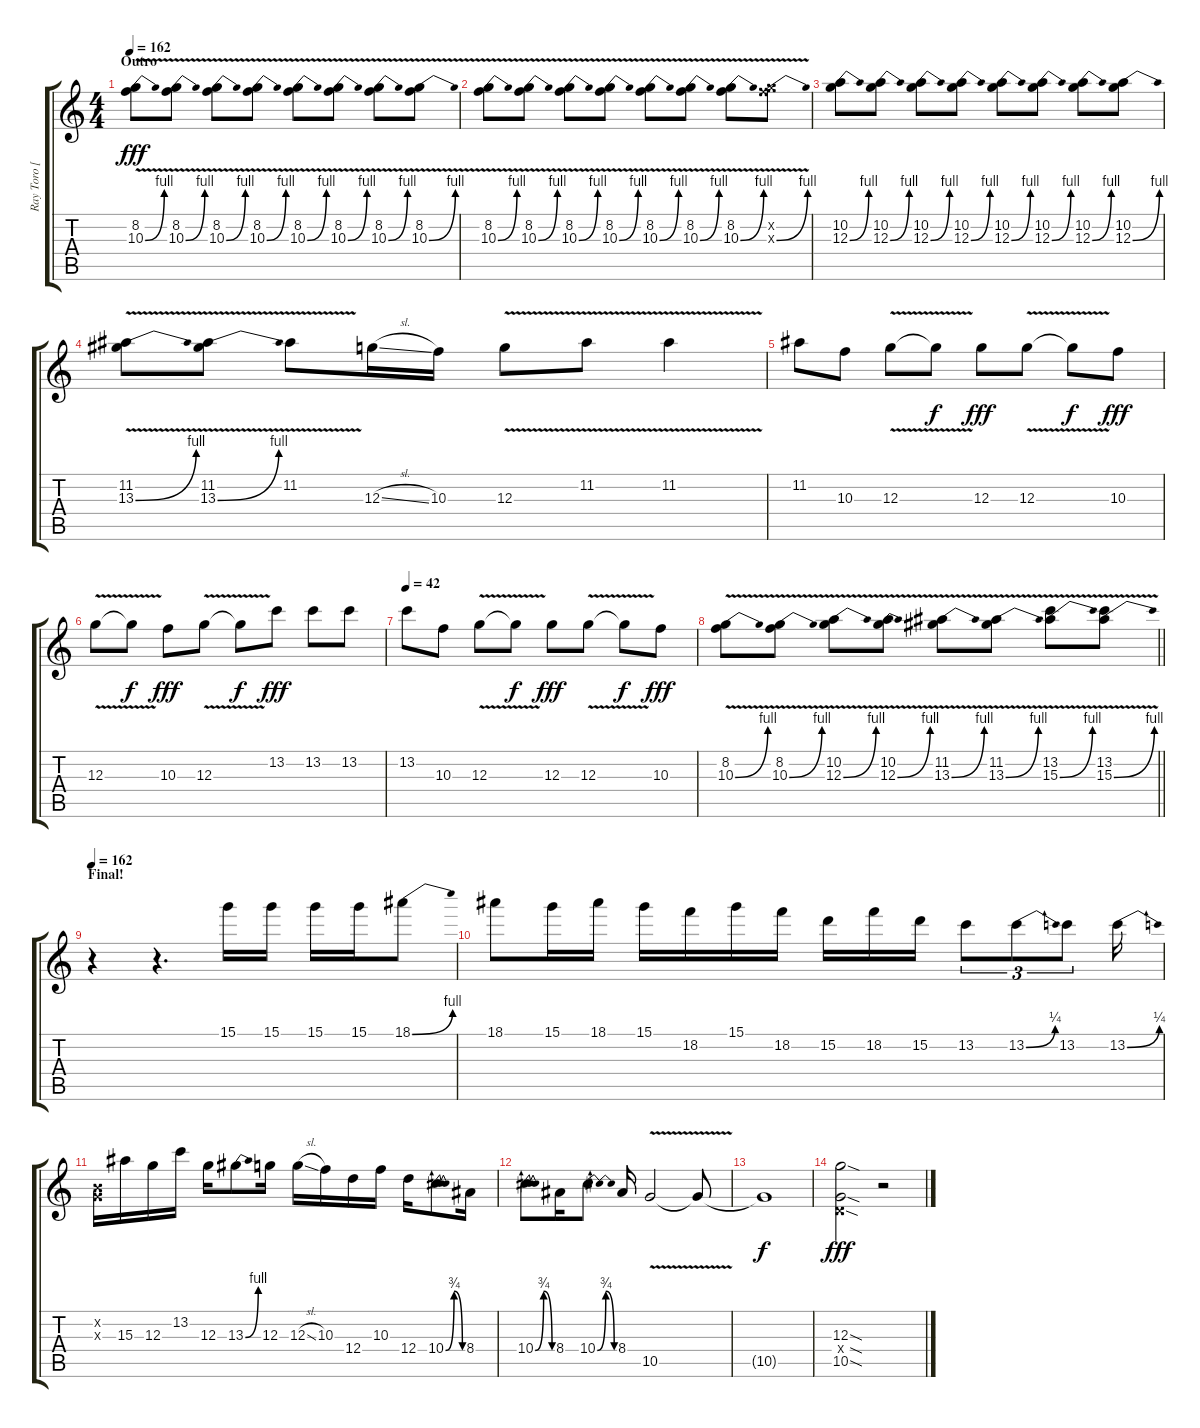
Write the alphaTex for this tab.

\track ("Ray Toro [Guitar]" "Ray Toro [") {instrument overdrivenguitar}
\staff {score tabs}
\tuning (E4 B3 G3 D3 A2 E2) {hide}
\ts (4 4)
\section ("" "Outro")
\tempo 162
\clef g2
\ks c
(8.2 10.3{be (bend 0 0 60 4) v}).8{dy fff} (8.2 10.3{be (bend 0 0 60 4) v}).8 (8.2 10.3{be (bend 0 0 60 4) v}).8 (8.2 10.3{be (bend 0 0 60 4) v}).8 (8.2 10.3{be (bend 0 0 60 4) v}).8 (8.2 10.3{be (bend 0 0 60 4) v}).8 (8.2 10.3{be (bend 0 0 60 4) v}).8 (8.2 10.3{be (bend 0 0 60 4) v}).8 |
(8.2 10.3{be (bend 0 0 60 4) v}).8 (8.2 10.3{be (bend 0 0 60 4) v}).8 (8.2 10.3{be (bend 0 0 60 4) v}).8 (8.2 10.3{be (bend 0 0 60 4) v}).8 (8.2 10.3{be (bend 0 0 60 4) v}).8 (8.2 10.3{be (bend 0 0 60 4) v}).8 (8.2 10.3{be (bend 0 0 60 4) v}).8 (8.2{x} 10.3{be (bend 0 0 60 4) v x}).8 |
(10.2 12.3{be (bend 0 0 60 4)}).8 (10.2 12.3{be (bend 0 0 60 4)}).8 (10.2 12.3{be (bend 0 0 60 4)}).8 (10.2 12.3{be (bend 0 0 60 4)}).8 (10.2 12.3{be (bend 0 0 60 4)}).8 (10.2 12.3{be (bend 0 0 60 4)}).8 (10.2 12.3{be (bend 0 0 60 4)}).8 (10.2 12.3{be (bend 0 0 60 4)}).8 |
(11.2 13.3{be (bend 0 0 60 4) v}).8 (11.2 13.3{be (bend 0 0 60 4) v}).8 11.2{v}.8 12.3{sl}.16 10.3.16 12.3{v}.8 11.2{v}.8 11.2{v}.4 |
11.2.8 10.3.8 12.3{v}.8 12.3{t}.8{dy f} 12.3.8{dy fff} 12.3{v}.8 12.3{t}.8{dy f} 10.3.8{dy fff} |
12.3{v}.8 12.3{t}.8{dy f} 10.3.8{dy fff} 12.3{v}.8 12.3{t}.8{dy f} 13.2.8{dy fff} 13.2.8 13.2.8 |
\tempo 42
13.2.8 10.3.8 12.3{v}.8 12.3{t}.8{dy f} 12.3.8{dy fff} 12.3{v}.8 12.3{t}.8{dy f} 10.3.8{dy fff} |
\barLineRight lightlight
(8.2 10.3{be (bend 0 0 60 4) v}).8 (8.2 10.3{be (bend 0 0 60 4) v}).8 (10.2 12.3{be (bend 0 0 60 4) v}).8 (10.2 12.3{be (bend 0 0 60 4) v}).8 (11.2 13.3{be (bend 0 0 60 4) v}).8 (11.2 13.3{be (bend 0 0 60 4) v}).8 (13.2 15.3{be (bend 0 0 60 4) v}).8 (13.2 15.3{be (bend 0 0 60 4) v}).8 |
\section ("" "Final!")
\tempo 162
r.4 r.4{d} 15.1.16 15.1.16 15.1.16 15.1.16 18.1{be (bend 0 0 60 4)}.8 |
18.1.8 15.1.16 18.1.16 15.1.16 18.2.16 15.1.16 18.2.16 15.2.16 18.2.16 15.2.16 13.2.8{tu (3 2)} 13.2{be (bend 0 0 60 1)}.8{tu (3 2)} 13.2.8{tu (3 2)} 13.2{be (bend 0 0 60 1)}.16 |
(0.2{x} 0.3{x}).16 15.3.16 12.3.16 13.2.16 12.3.16 13.3{be (bend 0 0 60 4)}.8 12.3.16 12.3{sl}.16 10.3.16 12.4.16 10.3.16 12.4.16 10.4{be (bendrelease 0 0 15 3 39 3 60 0)}.8 8.4.16 |
10.4{be (bendrelease 0 0 15 3 39 3 60 0)}.8 8.4.16 10.4{be (bendrelease 0 0 15 3 39 3 60 0)}.8 8.4.16 10.5{v}.2 10.5{t}.8 |
10.5{t}.1{dy f} |
(12.3{sod} 0.4{sod x} 10.5{sod}).2{dy fff} r.2
